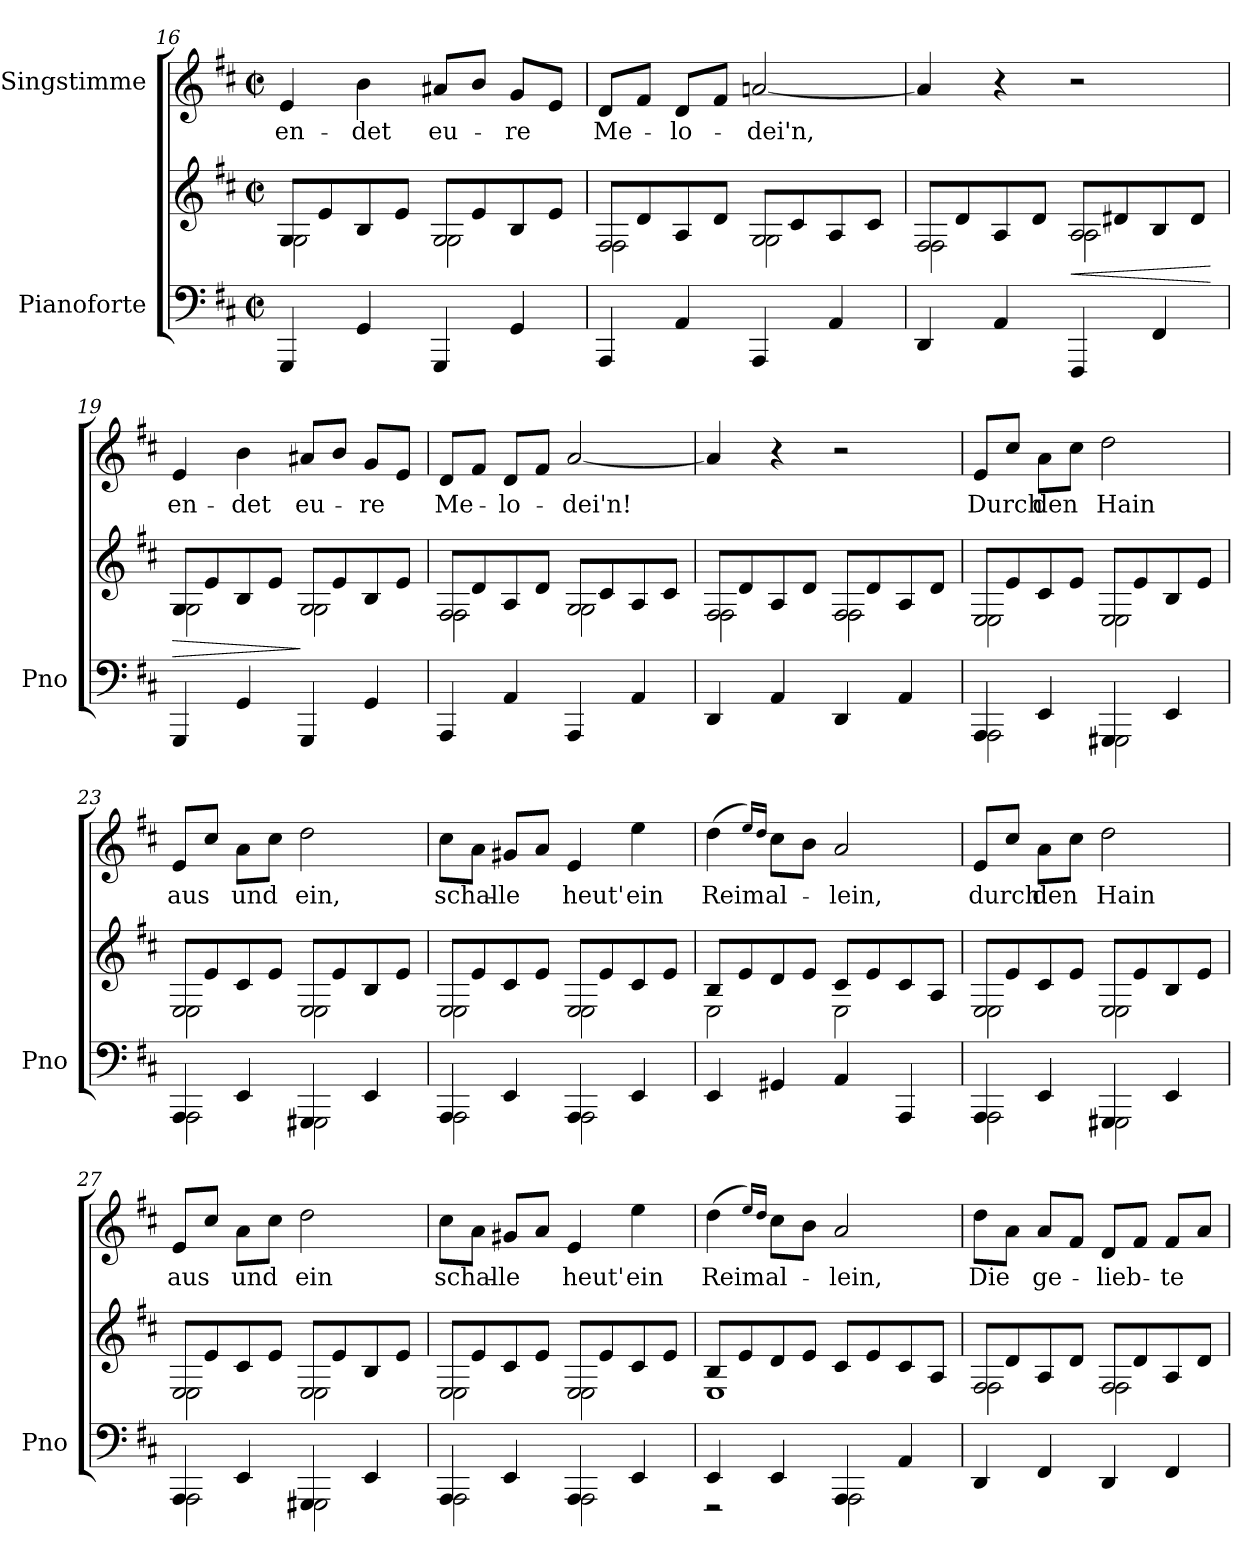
**kern	**kern	**dynam	**kern	**text
*part2	*part2	*part2	*part1	*part1
*staff3	*staff2	*staff2/3	*staff1	*staff1
*I"Pianoforte	*	*	*I"Singstimme	*
*I'Pno	*	*	*	*
*clefF4	*clefG2	*	*clefG2	*
*k[f#c#]	*k[f#c#]	*	*k[f#c#]	*
*M2/2	*M2/2	*	*M2/2	*
*met(c|)	*met(c|)	*	*met(c|)	*
=16	=16	=16	=16	=16
!	!LO:N:head=open	!	!	!
*	*^	*	*	*
4GGG/	8G/L	2G\	.	4e/	en-
.	8e/	.	.	.	.
4GG/	8B/	.	.	4b\	-det
.	8e/J	.	.	.	.
!	!LO:N:head=open	!	!	!	!
4GGG/	8G/L	2G\	.	8a#X/L	eu-
.	8e/	.	.	8b/J	.
4GG/	8B/	.	.	8g/L	-re
.	8e/J	.	.	8e/J	.
=17	=17	=17	=17	=17	=17
!	!LO:N:head=open	!	!	!	!
4AAA/	8F#/L	2F#\	.	8d/L	Me-
.	8d/	.	.	8f#/J	.
4AA/	8A/	.	.	8d/L	-lo-
.	8d/J	.	.	8f#/J	.
!	!LO:N:head=open	!	!	!	!
4AAA/	8G/L	2G\	.	[2an/	dei'n,
.	8c#/	.	.	.	.
4AA/	8A/	.	.	.	.
.	8c#/J	.	.	.	.
=18	=18	=18	=18	=18	=18
!	!LO:N:head=open	!	!	!	!
4DD/	8F#/L	2F#\	.	4a/]	.
.	8d/	.	.	.	.
4AA/	8A/	.	.	4r	.
.	8d/J	.	.	.	.
!	!LO:N:head=open	!	!LO:HP:b	!	!
4FFF#/	8A/L	2A\	<	2r	.
.	8d#X/	.	.	.	.
4FF#/	8B/	.	.	.	.
.	8d#/J	.	.	.	.
*	*v	*v	*	*	*
.	.	[	.	.
=19	=19	=19	=19	=19
!	!LO:N:head=open	!LO:HP:b	!	!
*	*^	*	*	*
4GGG/	8G/L	2G\	>	4e/	en-
.	8e/	.	.	.	.
4GG/	8B/	.	.	4b\	-det
.	8e/J	.	.	.	.
!	!LO:N:head=open	!	!	!	!
4GGG/	8G/L	2G\	]	8a#X/L	eu-
.	8e/	.	.	8b/J	.
4GG/	8B/	.	.	8g/L	-re
.	8e/J	.	.	8e/J	.
=20	=20	=20	=20	=20	=20
!	!LO:N:head=open	!	!	!	!
4AAA/	8F#/L	2F#\	.	8d/L	Me-
.	8d/	.	.	8f#/J	.
4AA/	8A/	.	.	8d/L	-lo-
.	8d/J	.	.	8f#/J	.
!	!LO:N:head=open	!	!	!	!
4AAA/	8G/L	2G\	.	[2a/	-dei'n!
.	8c#/	.	.	.	.
4AA/	8A/	.	.	.	.
.	8c#/J	.	.	.	.
=21	=21	=21	=21	=21	=21
!	!LO:N:head=open	!	!	!	!
4DD/	8F#/L	2F#\	.	4a/]	.
.	8d/	.	.	.	.
4AA/	8A/	.	.	4r	.
.	8d/J	.	.	.	.
!	!LO:N:head=open	!	!	!	!
4DD/	8F#/L	2F#\	.	2r	.
.	8d/	.	.	.	.
4AA/	8A/	.	.	.	.
.	8d/J	.	.	.	.
=22	=22	=22	=22	=22	=22
*^	*	*	*	*	*
!	!	!LO:N:head=open	!	!	!	!
4AAA/	2AAA\	8E/L	2E\	.	8e/L	Durch
.	.	8e/	.	.	8cc#/J	.
4EE/	.	8c#/	.	.	8a\L	den
.	.	8e/J	.	.	8cc#\J	.
!	!	!LO:N:head=open	!	!	!	!
4GGG#X/	2GGG#\	8E/L	2E\	.	2dd\	Hain
.	.	8e/	.	.	.	.
4EE/	.	8B/	.	.	.	.
.	.	8e/J	.	.	.	.
=23	=23	=23	=23	=23	=23	=23
!	!	!LO:N:head=open	!	!	!	!
4AAA/	2AAA\	8E/L	2E\	.	8e/L	aus
.	.	8e/	.	.	8cc#/J	.
4EE/	.	8c#/	.	.	8a\L	und
.	.	8e/J	.	.	8cc#\J	.
!	!	!LO:N:head=open	!	!	!	!
4GGG#X/	2GGG#\	8E/L	2E\	.	2dd\	ein,
.	.	8e/	.	.	.	.
4EE/	.	8B/	.	.	.	.
.	.	8e/J	.	.	.	.
=24	=24	=24	=24	=24	=24	=24
!	!	!LO:N:head=open	!	!	!	!
4AAA/	2AAA\	8E/L	2E\	.	8cc#\L	schal-
.	.	8e/	.	.	8a\J	.
4EE/	.	8c#/	.	.	8g#X/L	-le
.	.	8e/J	.	.	8a/J	.
!	!	!LO:N:head=open	!	!	!	!
4AAA/	2AAA\	8E/L	2E\	.	4e/	heut'
.	.	8e/	.	.	.	.
4EE/	.	8c#/	.	.	4ee\	ein
.	.	8e/J	.	.	.	.
*v	*v	*	*	*	*	*
=25	=25	=25	=25	=25	=25
4EE/	8B/L	2E\	.	(4dd\	Reim
.	8e/	.	.	.	.
.	.	.	.	16qee/LL)	.
.	.	.	.	16qdd/JJ	.
4GG#X/	8d/	.	.	8cc#\L	al-
.	8e/J	.	.	8b\J	.
4AA/	8c#/L	2E\	.	2a/	-lein,
.	8e/	.	.	.	.
4AAA/	8c#/	.	.	.	.
.	8A/J	.	.	.	.
=26	=26	=26	=26	=26	=26
*^	*	*	*	*	*
!	!	!LO:N:head=open	!	!	!	!
4AAA/	2AAA\	8E/L	2E\	.	8e/L	durch
.	.	8e/	.	.	8cc#/J	.
4EE/	.	8c#/	.	.	8a\L	den
.	.	8e/J	.	.	8cc#\J	.
!	!	!LO:N:head=open	!	!	!	!
4GGG#X/	2GGG#\	8E/L	2E\	.	2dd\	Hain
.	.	8e/	.	.	.	.
4EE/	.	8B/	.	.	.	.
.	.	8e/J	.	.	.	.
=27	=27	=27	=27	=27	=27	=27
!	!	!LO:N:head=open	!	!	!	!
4AAA/	2AAA\	8E/L	2E\	.	8e/L	aus
.	.	8e/	.	.	8cc#/J	.
4EE/	.	8c#/	.	.	8a\L	und
.	.	8e/J	.	.	8cc#\J	.
!	!	!LO:N:head=open	!	!	!	!
4GGG#X/	2GGG#\	8E/L	2E\	.	2dd\	ein
.	.	8e/	.	.	.	.
4EE/	.	8B/	.	.	.	.
.	.	8e/J	.	.	.	.
=28	=28	=28	=28	=28	=28	=28
!	!	!LO:N:head=open	!	!	!	!
4AAA/	2AAA\	8E/L	2E\	.	8cc#\L	schal-
.	.	8e/	.	.	8a\J	.
4EE/	.	8c#/	.	.	8g#X/L	-le
.	.	8e/J	.	.	8a/J	.
!	!	!LO:N:head=open	!	!	!	!
4AAA/	2AAA\	8E/L	2E\	.	4e/	heut'
.	.	8e/	.	.	.	.
4EE/	.	8c#/	.	.	4ee\	ein
.	.	8e/J	.	.	.	.
=29	=29	=29	=29	=29	=29	=29
4EE/	2r	8B/L	1E	.	(4dd\	Reim
.	.	8e/	.	.	.	.
.	.	.	.	.	16qee/LL)	.
.	.	.	.	.	16qdd/JJ	.
4EE/	.	8d/	.	.	8cc#\L	al-
.	.	8e/J	.	.	8b\J	.
4AAA/	2AAA\	8c#/L	.	.	2a/	-lein,
.	.	8e/	.	.	.	.
4AA/	.	8c#/	.	.	.	.
.	.	8A/J	.	.	.	.
*v	*v	*	*	*	*	*
=30	=30	=30	=30	=30	=30
!	!LO:N:head=open	!	!	!	!
4DD/	8F#/L	2F#\	.	8dd\L	Die
.	8d/	.	.	8a\J	.
4FF#/	8A/	.	.	8a/L	ge-
.	8d/J	.	.	8f#/J	.
!	!LO:N:head=open	!	!	!	!
4DD/	8F#/L	2F#\	.	8d/L	lieb-
.	8d/	.	.	8f#/J	.
4FF#/	8A/	.	.	8f#/L	-te
.	8d/J	.	.	8a/J	.
*	*v	*v	*	*	*
=	=	=	=	=
*-	*-	*-	*-	*-
